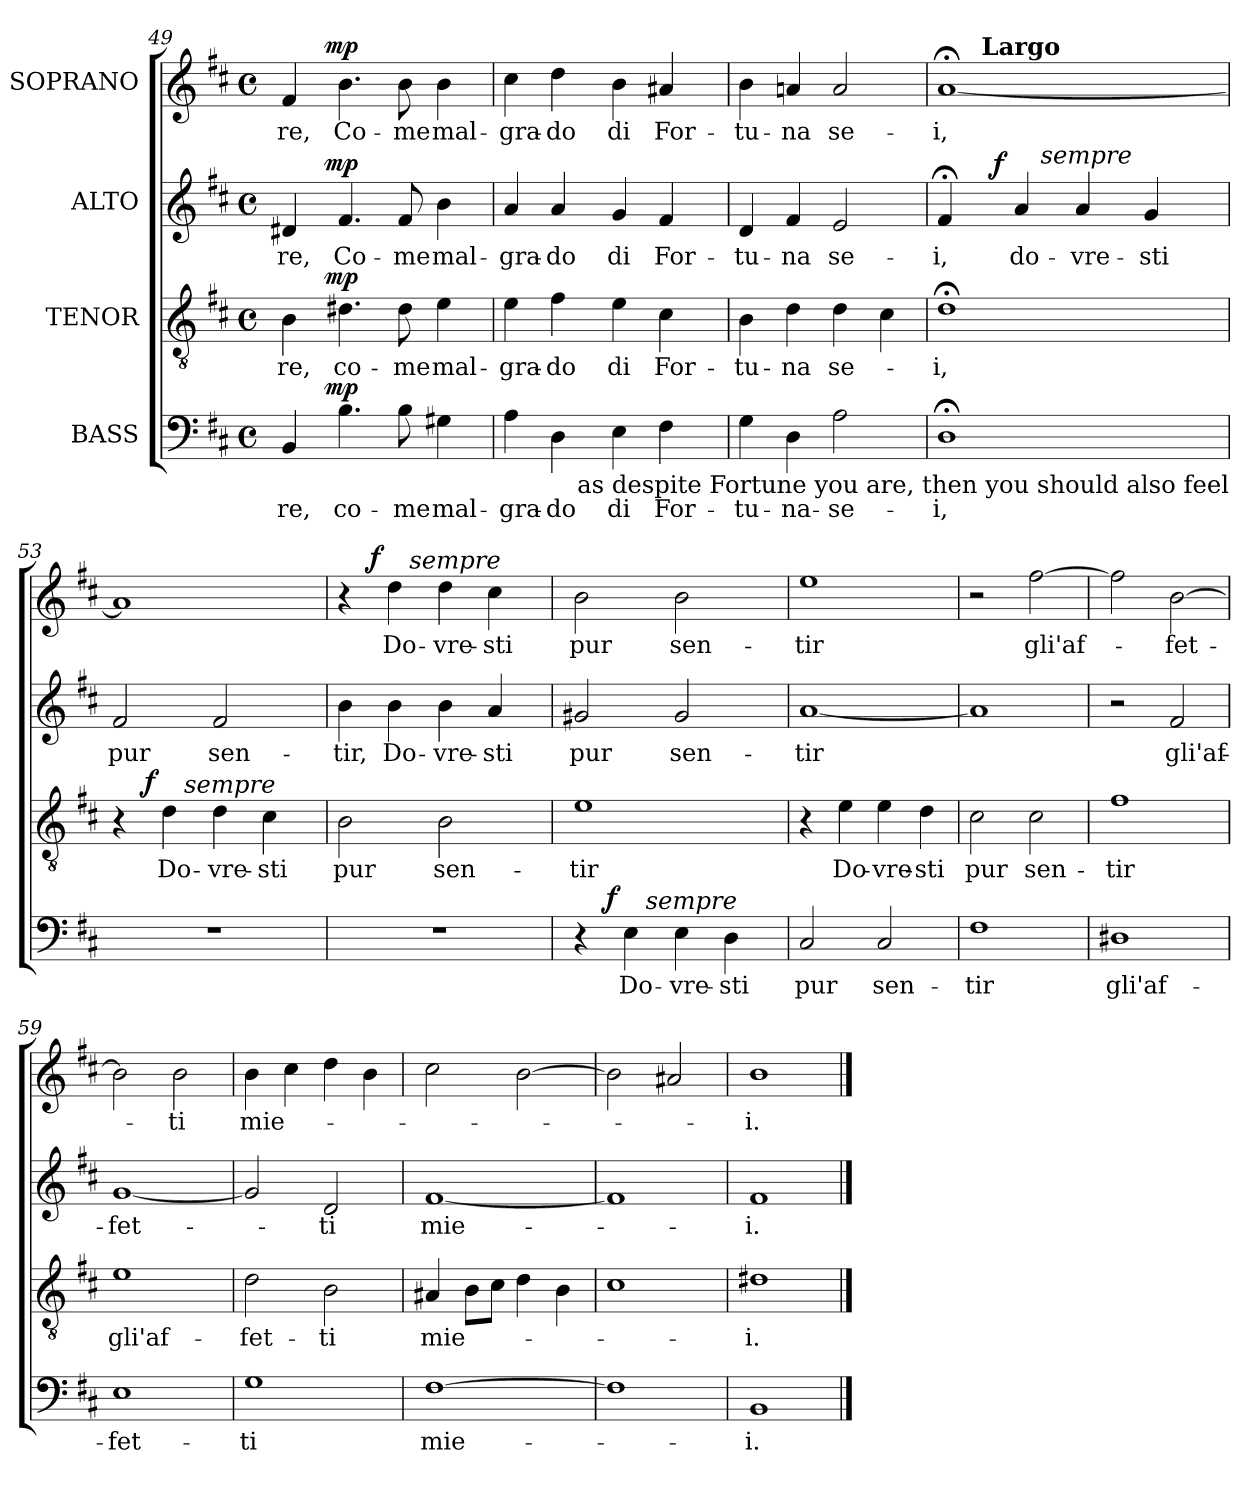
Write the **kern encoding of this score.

**kern	**text	**dynam	**kern	**text	**dynam	**kern	**text	**dynam	**kern	**text	**dynam
*part4	*part4	*part4	*part3	*part3	*part3	*part2	*part2	*part2	*part1	*part1	*part1
*staff4	*staff4	*staff4	*staff3	*staff3	*staff3	*staff2	*staff2	*staff2	*staff1	*staff1	*staff1
*I"BASS	*	*	*I"TENOR	*	*	*I"ALTO	*	*	*I"SOPRANO	*	*
!!LO:PB:g=z
*clefF4	*	*	*clefGv2	*	*	*clefG2	*	*	*clefG2	*	*
*k[f#c#]	*	*	*k[f#c#]	*	*	*k[f#c#]	*	*	*k[f#c#]	*	*
*D:	*	*	*D:	*	*	*D:	*	*	*D:	*	*
*M4/4	*	*	*M4/4	*	*	*M4/4	*	*	*M4/4	*	*
*met(c)	*	*	*met(c)	*	*	*met(c)	*	*	*met(c)	*	*
=49	=49	=49	=49	=49	=49	=49	=49	=49	=49	=49	=49
!	!LO:LY:b	!	!	!LO:LY:b	!	!	!LO:LY:b	!	!	!LO:LY:b	!
*^	*	*	*^	*	*	*^	*	*	*^	*	*
4BB/	8..ryy	-re,	.	4B\	8..ryy	-re,	.	4d#X/	8..ryy	-re,	.	4f#/	8..ryy	-re,	.
!	!	!	!LO:DY:a	!	!	!	!LO:DY:a	!	!	!	!LO:DY:a	!	!	!	!LO:DY:a
.	2ryy	.	mp	.	2ryy	.	mp	.	2ryy	.	mp	.	2ryy	.	mp
!	!	!LO:LY:b	!	!	!	!LO:LY:b	!	!	!	!LO:LY:b	!	!	!	!LO:LY:b	!
4.B\	.	co-	.	4.d#X\	.	co-	.	4.f#/	.	Co-	.	4.b\	.	Co-	.
!	!	!LO:LY:b	!	!	!	!LO:LY:b	!	!	!	!LO:LY:b	!	!	!	!LO:LY:b	!
8B\	.	-me	.	8d#\	.	-me	.	8f#/	.	-me	.	8b\	.	-me	.
.	4ryy	.	.	.	4ryy	.	.	.	4ryy	.	.	.	4ryy	.	.
!	!	!LO:LY:b	!	!	!	!LO:LY:b	!	!	!	!LO:LY:b	!	!	!	!LO:LY:b	!
4G#X\	.	mal-	.	4e\	.	mal-	.	4b\	.	mal-	.	4b\	.	mal-	.
.	32ryy	.	.	.	32ryy	.	.	.	32ryy	.	.	.	32ryy	.	.
=50	=50	=50	=50	=50	=50	=50	=50	=50	=50	=50	=50	=50	=50	=50	=50
!	!	!LO:LY:b	!	!	!	!LO:LY:b	!	!	!	!LO:LY:b	!	!	!	!LO:LY:b	!
*	*	*	*	*v	*v	*	*	*	*	*	*	*v	*v	*	*
*	*	*	*	*	*	*	*v	*v	*	*	*	*	*
4A\	4ryy	-gra-	.	4e\	-gra-	.	4a/	-gra-	.	4cc#\	-gra-	.
!	!	!LO:LY:b	!	!	!LO:LY:b	!	!	!LO:LY:b	!	!	!LO:LY:b	!
4D\	16.ryy	-do	.	4f#\	-do	.	4a/	-do	.	4dd\	-do	.
!	!LO:TX:b:t=as despite Fortune you are, then you should also feel	!	!	!	!	!	!	!	!	!	!	!
.	2ryy	.	.	.	.	.	.	.	.	.	.	.
!	!	!LO:LY:b	!	!	!LO:LY:b	!	!	!LO:LY:b	!	!	!LO:LY:b	!
4E\	.	di	.	4e\	di	.	4g/	di	.	4b\	di	.
!	!	!LO:LY:b	!	!	!LO:LY:b	!	!	!LO:LY:b	!	!	!LO:LY:b	!
4F#\	.	For-	.	4c#\	For-	.	4f#/	For-	.	4a#X/	For-	.
.	8ryy	.	.	.	.	.	.	.	.	.	.	.
.	32ryy	.	.	.	.	.	.	.	.	.	.	.
=51	=51	=51	=51	=51	=51	=51	=51	=51	=51	=51	=51	=51
!	!	!LO:LY:b	!	!	!LO:LY:b	!	!	!LO:LY:b	!	!	!LO:LY:b	!
*v	*v	*	*	*	*	*	*	*	*	*	*	*
4G\	-tu-	.	4B\	-tu-	.	4d/	-tu-	.	4b\	-tu-	.
!	!LO:LY:b	!	!	!LO:LY:b	!	!	!LO:LY:b	!	!	!LO:LY:b	!
4D\	-na-	.	4d\	-na	.	4f#/	-na	.	4an/	-na	.
!	!LO:LY:b	!	!	!LO:LY:b	!	!	!LO:LY:b	!	!	!LO:LY:b	!
2A\	-se-	.	4d\	se-	.	2e/	se-	.	2a/	se-	.
.	.	.	4c#\	.	.	.	.	.	.	.	.
=52	=52	=52	=52	=52	=52	=52	=52	=52	=52	=52	=52
!	!LO:LY:b	!	!	!LO:LY:b	!	!	!LO:LY:b	!	!	!LO:LY:b:rj	!
*	*	*	*	*	*	*^	*	*	*^	*	*
*	*	*	*	*	*	*	*^	*	*	*	*	*	*
1D;<	-i,	.	1d;<	-i,	.	4f#;/	8.ryy	4ryy	-i,	.	[<1a;	8ryy	-i,	.
.	.	.	.	.	.	.	.	.	.	.	.	32ryy	.	.
*	*	*	*	*	*	*	*	*	*	*	*MM100	*	*	*
!	!	!	!	!	!	!	!	!	!	!	!	!LO:TX:a:B:t=Largo	!	!
.	.	.	.	.	.	.	.	.	.	.	.	2ryy	.	.
!	!	!	!	!	!	!	!	!	!	!LO:DY:a	!	!	!	!
.	.	.	.	.	.	.	2ryy	.	.	f	.	.	.	.
!	!	!	!	!	!	!	!	!	!LO:LY:b	!	!	!	!	!
.	.	.	.	.	.	4a/	.	16.ryy	do-	.	.	.	.	.
!	!	!	!	!	!	!	!	!LO:TX:a:i:t=sempre	!	!	!	!	!	!
.	.	.	.	.	.	.	.	2ryy	.	.	.	.	.	.
!	!	!	!	!	!	!	!	!	!LO:LY:b	!	!	!	!	!
.	.	.	.	.	.	4a/	.	.	-vre-	.	.	.	.	.
.	.	.	.	.	.	.	.	.	.	.	.	4ryy	.	.
.	.	.	.	.	.	.	4ryy	.	.	.	.	.	.	.
!	!	!	!	!	!	!	!	!	!LO:LY:b	!	!	!	!	!
.	.	.	.	.	.	4g/	.	.	-sti	.	.	.	.	.
.	.	.	.	.	.	.	.	8ryy	.	.	.	.	.	.
.	.	.	.	.	.	.	.	.	.	.	.	16.ryy	.	.
.	.	.	.	.	.	.	16ryy	.	.	.	.	.	.	.
.	.	.	.	.	.	.	.	32ryy	.	.	.	.	.	.
=53	=53	=53	=53	=53	=53	=53	=53	=53	=53	=53	=53	=53	=53	=53
!	!	!	!	!	!	!	!	!	!LO:LY:b	!	!	!	!	!
*	*	*	*^	*	*	*	*	*	*	*	*	*	*	*
*	*	*	*	*	*	*	*v	*v	*v	*	*	*	*	*	*
*	*	*	*	*^	*	*	*	*	*	*v	*v	*	*
1r	.	.	4r	8.ryy	4ryy	.	.	2f#/	pur	.	1a]	.	.
!	!	!	!	!	!	!	!LO:DY:a	!	!	!	!	!	!
.	.	.	.	2ryy	.	.	f	.	.	.	.	.	.
!	!	!	!	!	!	!LO:LY:b	!	!	!	!	!	!	!
.	.	.	4d\	.	16.ryy	Do-	.	.	.	.	.	.	.
!	!	!	!	!	!LO:TX:a:i:t=sempre	!	!	!	!	!	!	!	!
.	.	.	.	.	2ryy	.	.	.	.	.	.	.	.
!	!	!	!	!	!	!LO:LY:b	!	!	!LO:LY:b	!	!	!	!
.	.	.	4d\	.	.	-vre-	.	2f#/	sen-	.	.	.	.
.	.	.	.	4ryy	.	.	.	.	.	.	.	.	.
!	!	!	!	!	!	!LO:LY:b	!	!	!	!	!	!	!
.	.	.	4c#\	.	.	-sti	.	.	.	.	.	.	.
.	.	.	.	.	8ryy	.	.	.	.	.	.	.	.
.	.	.	.	16ryy	.	.	.	.	.	.	.	.	.
.	.	.	.	.	32ryy	.	.	.	.	.	.	.	.
!!LO:LB:g=z
=54	=54	=54	=54	=54	=54	=54	=54	=54	=54	=54	=54	=54	=54
!	!	!	!	!	!	!LO:LY:b	!	!	!LO:LY:b	!	!	!	!
*	*	*	*	*	*	*	*	*	*	*	*^	*	*
*	*	*	*v	*v	*v	*	*	*	*	*	*	*^	*	*
1r	.	.	2B\	pur	.	4b\	-tir,	.	4r	8.ryy	4ryy	.	.
!	!	!	!	!	!	!	!	!	!	!	!	!	!LO:DY:a
.	.	.	.	.	.	.	.	.	.	2ryy	.	.	f
!	!	!	!	!	!	!	!LO:LY:b	!	!	!	!	!LO:LY:b	!
.	.	.	.	.	.	4b\	Do-	.	4dd\	.	16.ryy	Do-	.
!	!	!	!	!	!	!	!	!	!	!	!LO:TX:a:i:t=sempre	!	!
.	.	.	.	.	.	.	.	.	.	.	2ryy	.	.
!	!	!	!	!LO:LY:b	!	!	!LO:LY:b	!	!	!	!	!LO:LY:b	!
.	.	.	2B\	sen-	.	4b\	-vre-	.	4dd\	.	.	-vre-	.
.	.	.	.	.	.	.	.	.	.	4ryy	.	.	.
!	!	!	!	!	!	!	!LO:LY:b	!	!	!	!	!LO:LY:b	!
.	.	.	.	.	.	4a/	-sti	.	4cc#\	.	.	-sti	.
.	.	.	.	.	.	.	.	.	.	.	8ryy	.	.
.	.	.	.	.	.	.	.	.	.	16ryy	.	.	.
.	.	.	.	.	.	.	.	.	.	.	32ryy	.	.
=55	=55	=55	=55	=55	=55	=55	=55	=55	=55	=55	=55	=55	=55
!	!	!	!	!LO:LY:b	!	!	!LO:LY:b	!	!	!	!	!LO:LY:b	!
*^	*	*	*	*	*	*	*	*	*	*	*	*	*
*	*^	*	*	*	*	*	*	*	*	*v	*v	*v	*	*
4r	8.ryy	4ryy	.	.	1e	-tir	.	2g#X/	pur	.	2b\	pur	.
!	!	!	!	!LO:DY:a	!	!	!	!	!	!	!	!	!
.	2ryy	.	.	f	.	.	.	.	.	.	.	.	.
!	!	!	!LO:LY:b	!	!	!	!	!	!	!	!	!	!
4E\	.	16.ryy	Do-	.	.	.	.	.	.	.	.	.	.
!	!	!LO:TX:a:i:t=sempre	!	!	!	!	!	!	!	!	!	!	!
.	.	2ryy	.	.	.	.	.	.	.	.	.	.	.
!	!	!	!LO:LY:b	!	!	!	!	!	!LO:LY:b	!	!	!LO:LY:b	!
4E\	.	.	-vre-	.	.	.	.	2g#/	sen-	.	2b\	sen-	.
.	4ryy	.	.	.	.	.	.	.	.	.	.	.	.
!	!	!	!LO:LY:b	!	!	!	!	!	!	!	!	!	!
4D\	.	.	-sti	.	.	.	.	.	.	.	.	.	.
.	.	8ryy	.	.	.	.	.	.	.	.	.	.	.
.	16ryy	.	.	.	.	.	.	.	.	.	.	.	.
.	.	32ryy	.	.	.	.	.	.	.	.	.	.	.
=56	=56	=56	=56	=56	=56	=56	=56	=56	=56	=56	=56	=56	=56
!	!	!	!LO:LY:b	!	!	!	!	!	!LO:LY:b	!	!	!LO:LY:b	!
*v	*v	*v	*	*	*	*	*	*	*	*	*	*	*
2C#/	pur	.	4r	.	.	[<1a	-tir	.	1ee	-tir	.
!	!	!	!	!LO:LY:b	!	!	!	!	!	!	!
.	.	.	4e\	Do-	.	.	.	.	.	.	.
!	!LO:LY:b	!	!	!LO:LY:b	!	!	!	!	!	!	!
2C#/	sen-	.	4e\	-vre-	.	.	.	.	.	.	.
!	!	!	!	!LO:LY:b	!	!	!	!	!	!	!
.	.	.	4d\	-sti	.	.	.	.	.	.	.
=57	=57	=57	=57	=57	=57	=57	=57	=57	=57	=57	=57
!	!LO:LY:b	!	!	!LO:LY:b	!	!	!	!	!	!	!
1F#	-tir	.	2c#\	pur	.	1a]	.	.	2r	.	.
!	!	!	!	!LO:LY:b	!	!	!	!	!	!LO:LY:b	!
.	.	.	2c#\	sen-	.	.	.	.	[>2ff#\	gli'af-	.
=58	=58	=58	=58	=58	=58	=58	=58	=58	=58	=58	=58
!	!LO:LY:b	!	!	!LO:LY:b	!	!	!	!	!	!	!
1D#X	gli'af-	.	1f#	-tir	.	2r	.	.	2ff#\]	.	.
!	!	!	!	!	!	!	!LO:LY:b	!	!	!LO:LY:b	!
.	.	.	.	.	.	2f#/	gli'af-	.	[>2b\	-fet-	.
!!LO:PB:g=z
=59	=59	=59	=59	=59	=59	=59	=59	=59	=59	=59	=59
!	!LO:LY:b	!	!	!LO:LY:b	!	!	!LO:LY:b	!	!	!	!
1E	-fet-	.	1e	gli'af-	.	[<1g	-fet-	.	2b\]	.	.
!	!	!	!	!	!	!	!	!	!	!LO:LY:b	!
.	.	.	.	.	.	.	.	.	2b\	-ti	.
=60	=60	=60	=60	=60	=60	=60	=60	=60	=60	=60	=60
!	!LO:LY:b:rj	!	!	!LO:LY:b	!	!	!	!	!	!LO:LY:b	!
1G	-ti	.	2d\	-fet-	.	2g/]	.	.	4b\	mie-	.
.	.	.	.	.	.	.	.	.	4cc#\	.	.
!	!	!	!	!LO:LY:b	!	!	!LO:LY:b	!	!	!	!
.	.	.	2B\	-ti	.	2d/	-ti	.	4dd\	.	.
.	.	.	.	.	.	.	.	.	4b\	.	.
=61	=61	=61	=61	=61	=61	=61	=61	=61	=61	=61	=61
!	!LO:LY:b	!	!	!LO:LY:b	!	!	!LO:LY:b	!	!	!	!
[>1F#	mie-	.	4A#X/	mie-	.	[<1f#	mie-	.	2cc#\	.	.
.	.	.	8B\L	.	.	.	.	.	.	.	.
.	.	.	8c#\J	.	.	.	.	.	.	.	.
.	.	.	4d\	.	.	.	.	.	[>2b\	.	.
.	.	.	4B\	.	.	.	.	.	.	.	.
=62	=62	=62	=62	=62	=62	=62	=62	=62	=62	=62	=62
1F#]	.	.	1c#	.	.	1f#]	.	.	2b\]	.	.
.	.	.	.	.	.	.	.	.	2a#X/	.	.
=63	=63	=63	=63	=63	=63	=63	=63	=63	=63	=63	=63
!	!LO:LY:b	!	!	!LO:LY:b	!	!	!LO:LY:b	!	!	!LO:LY:b	!
1BB	-i.	.	1d#X	-i.	.	1f#	-i.	.	1b	-i.	.
==	==	==	==	==	==	==	==	==	==	==	==
*-	*-	*-	*-	*-	*-	*-	*-	*-	*-	*-	*-
